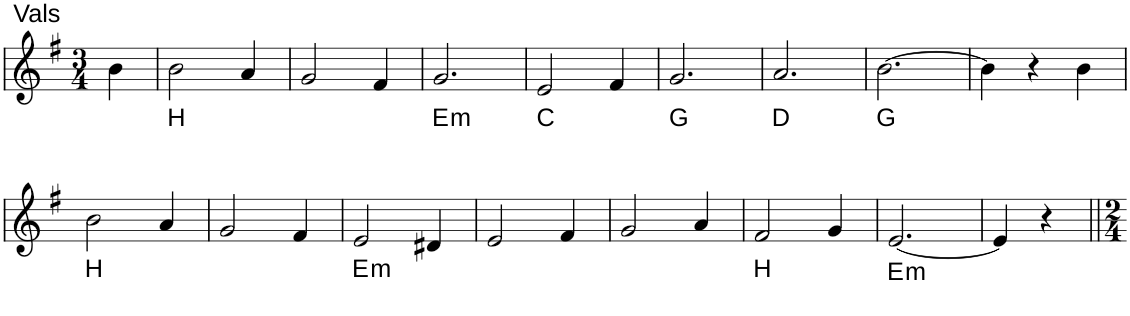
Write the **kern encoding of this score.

**kern	**harte
*part1	*part1
*staff1	*
*I"Piano	*
*I'Pno.	*
!!LO:PB:g=z
*clefG2	*
*k[f#]	*
*M3/4	*
=70	=70
!LO:TX:a:t=Vals	!
4b\	.
=71	=71
!	!LO:H:kt=H
2b\	N
4a/	.
=72	=72
2g/	.
4f#/	.
=73	=73
!	!LO:H:kt=m
2.g/	E:min
=74	=74
2e/	C:maj
4f#/	.
=75	=75
2.g/	G:maj
=76	=76
2.a/	D:maj
=77	=77
[2.b\	G:maj
=78	=78
4b\]	.
4r	.
4b\	.
!!LO:LB:g=z
=79	=79
!	!LO:H:kt=H
2b\	N
4a/	.
=80	=80
2g/	.
4f#/	.
=81	=81
!	!LO:H:kt=m
2e/	E:min
4d#X/	.
=82	=82
2e/	.
4f#/	.
=83	=83
2g/	.
4a/	.
=84	=84
!	!LO:H:kt=H
2f#/	N
4g/	.
=85	=85
!	!LO:H:kt=m
[2.e/	E:min
=86	=86
4e/]	.
4r	.
=||	=||
*-	*-
